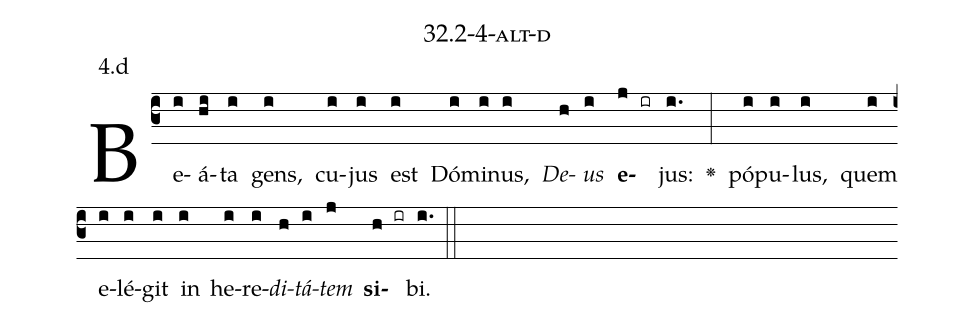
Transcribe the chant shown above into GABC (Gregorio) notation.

name: 32.2-4-alt-d;
annotation: 4.d;
%%
(c3)Be(i)á(hi)ta(i) gens,(i) cu(i)jus(i) est(i) Dó(i)mi(i)nus,(i) <i>De</i>(h)<i>us</i>(i) <b>e</b>(j ir)jus:(i.) <v>\greheightstar</v>(:) pó(i)pu(i)lus,(i) quem(i) e(i)lé(i)git(i) in(i) he(i)re(i)<i>di</i>(h)<i>tá</i>(i)<i>tem</i>(j) <b>si</b>(h ir)bi.(i.) (::)


%E(i) u(h) o(i) u(j) a(h) e.(i.) (::)
